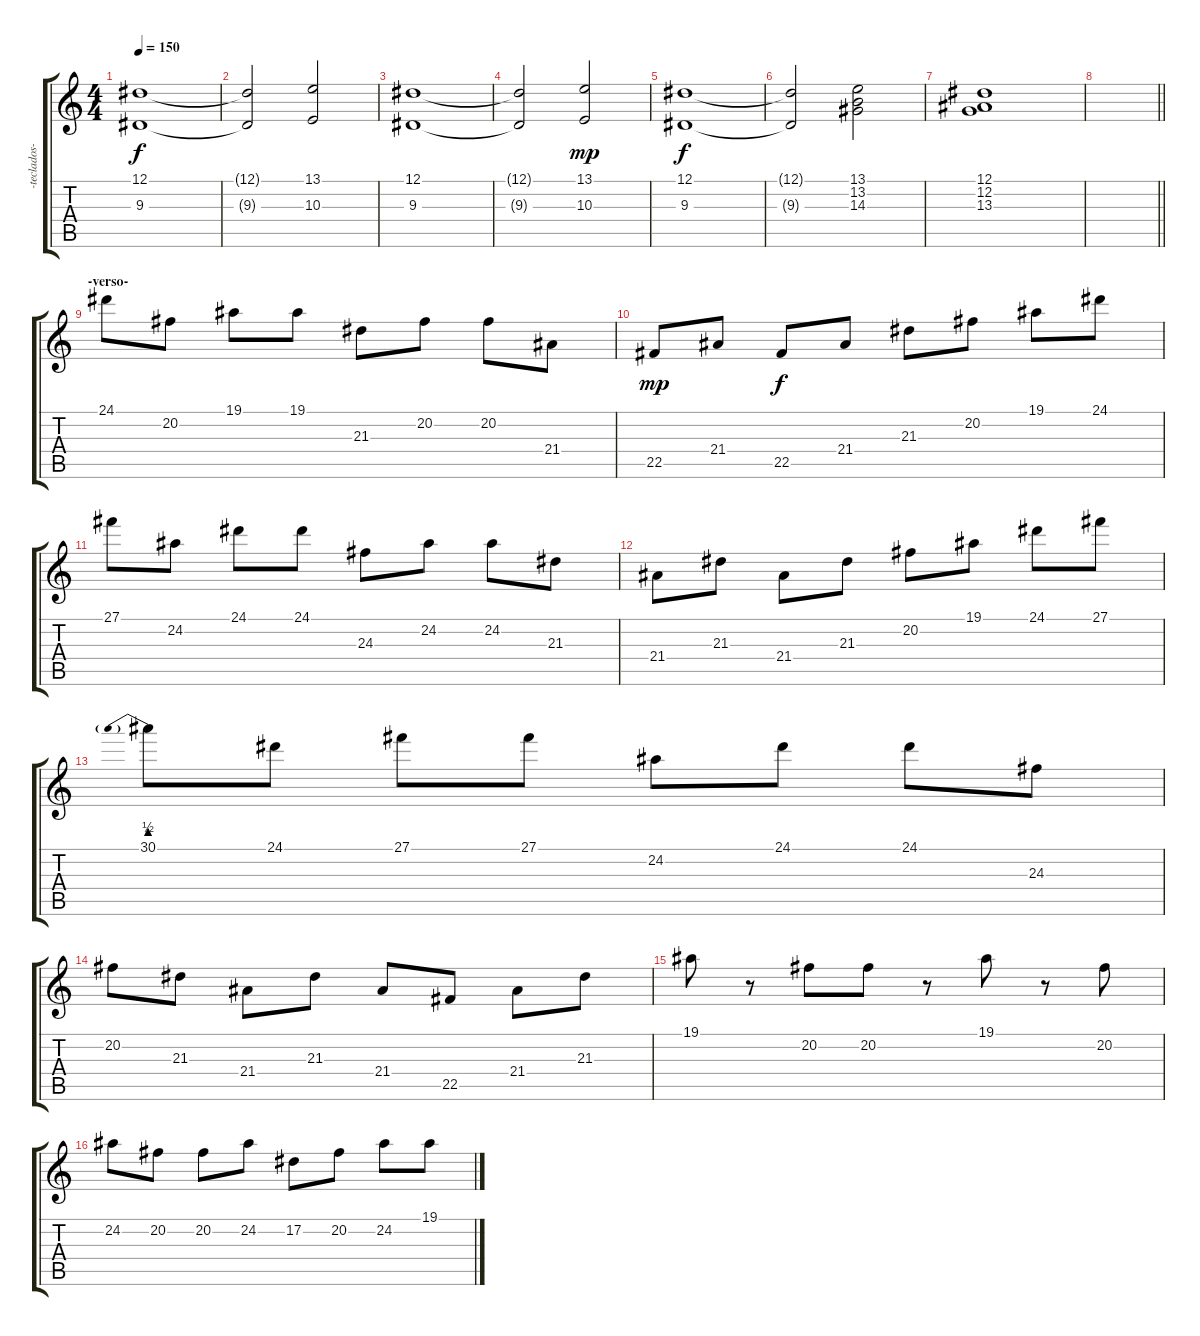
\track ("-teclados-" "-teclados-") {instrument acousticgrandpiano}
\staff {score tabs}
\tuning (Eb4 Bb3 Gb3 Db3 Ab2 Eb2) {hide}
\ts (4 4)
\section ("" "")
\tempo 150
\clef g2
\ks c
(12.1 9.3).1{dy f volume 9 instrument stringensemble1} |
(12.1{t} 9.3{t}).2 (13.1 10.3).2 |
(12.1 9.3).1 |
(12.1{t} 9.3{t}).2 (13.1 10.3).2{dy mp} |
(12.1 9.3).1{dy f} |
(12.1{t} 9.3{t}).2 (13.1 13.2 14.3).2 |
(12.1 12.2 13.3).1 |
\barLineRight lightlight
|
\section ("" "-verso-")
24.1.8{instrument acousticgrandpiano} 20.2.8 19.1.8 19.1.8 21.3.8 20.2.8 20.2.8 21.4.8 |
22.5.8{dy mp} 21.4.8 22.5.8{dy f} 21.4.8 21.3.8 20.2.8 19.1.8 24.1.8 |
27.1.8 24.2.8 24.1.8 24.1.8 24.3.8 24.2.8 24.2.8 21.3.8 |
21.4.8 21.3.8 21.4.8 21.3.8 20.2.8 19.1.8 24.1.8 27.1.8 |
30.1{be (prebend 0 2 60 2)}.8 24.1.8 27.1.8 27.1.8 24.2.8 24.1.8 24.1.8 24.3.8 |
20.2.8 21.3.8 21.4.8 21.3.8 21.4.8 22.5.8 21.4.8 21.3.8 |
19.1.8 r.8 20.2.8 20.2.8 r.8 19.1.8 r.8 20.2.8 |
24.2.8 20.2.8 20.2.8 24.2.8 17.2.8 20.2.8 24.2.8 19.1.8
